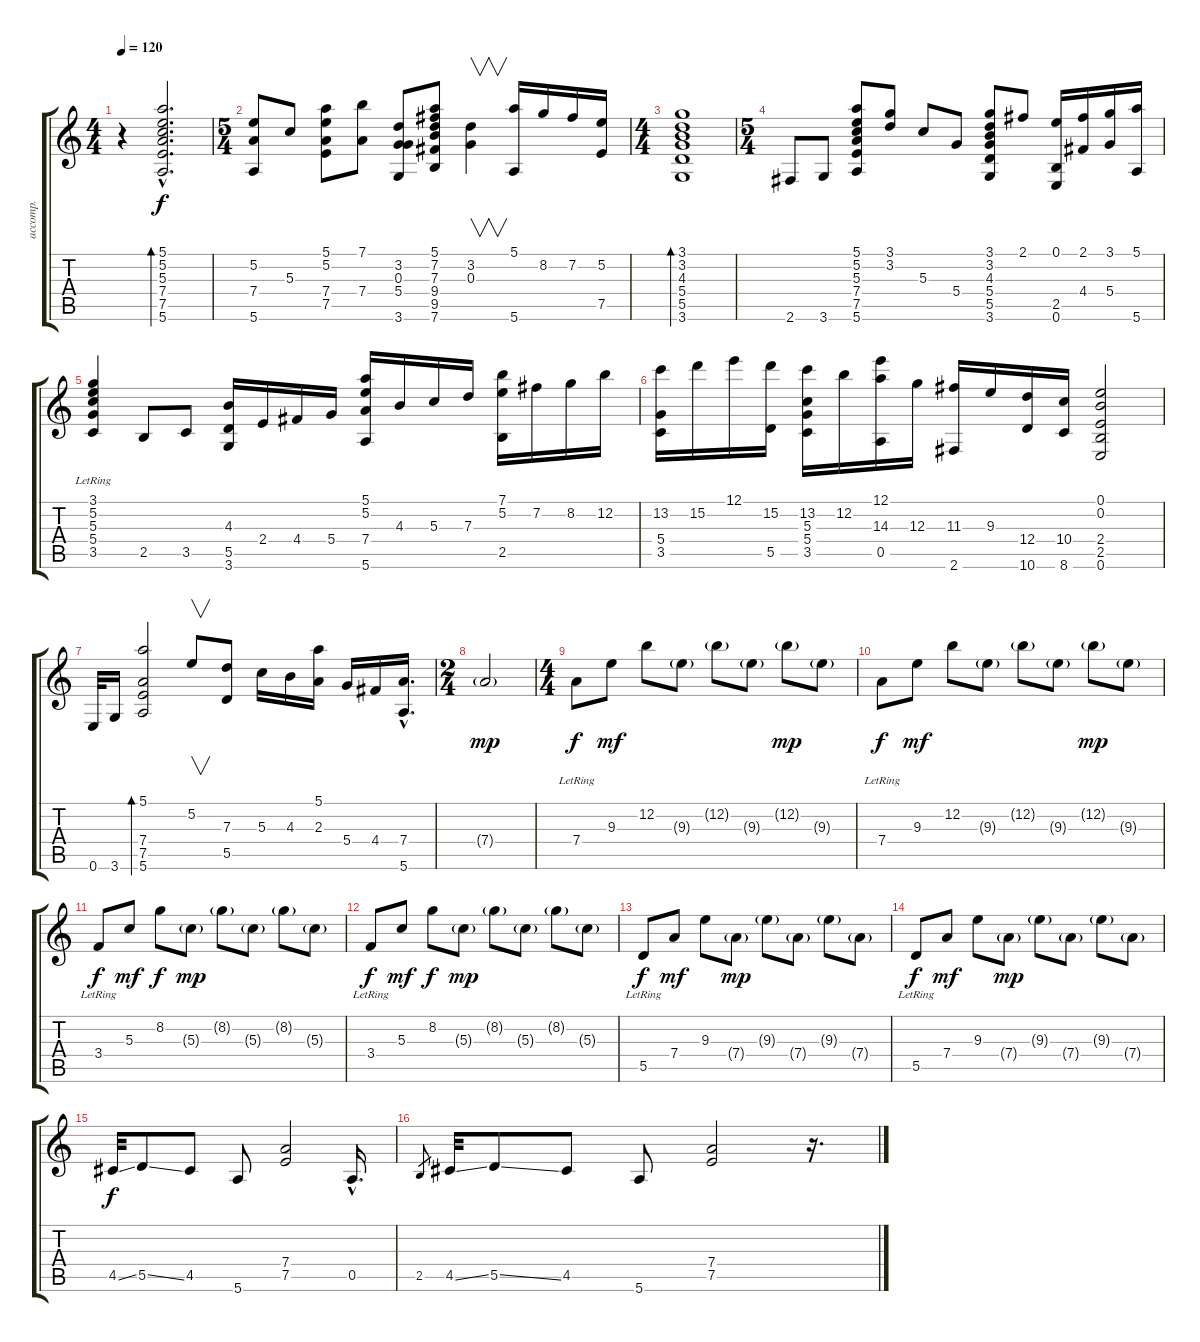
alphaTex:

\track ("accomp." "accomp.") {instrument acousticguitarnylon}
\staff {score tabs}
\tuning (E4 B3 G3 D3 A2 E2) {hide}
\ts (4 4)
\tempo 120
\clef g2
\ks c
r.4{dy f instrument acousticguitarnylon} (5.1{hac} 5.2{hac} 5.3{hac} 7.4{hac} 7.5{hac} 5.6{hac}).2{d bd 480} |
\ts (5 4)
(5.2 7.4 5.6).8 5.3.8 (5.1 5.2 7.4 7.5).8 (7.1 7.4).8 (3.2 0.3 5.4 3.6).8 (5.1 7.2 7.3 9.4 9.5 7.6).8 (3.2 0.3).4{v} (5.1 5.6).16 8.2.16 7.2.16 (5.2 7.5).16 |
\ts (4 4)
(3.1 3.2 4.3 5.4 5.5 3.6).1{bd 480} |
\ts (5 4)
2.6.8 3.6.8 (5.1 5.2 5.3 7.4 7.5 5.6).8 (3.1 3.2).8 5.3.8 5.4.8 (3.1 3.2 4.3 5.4 5.5 3.6).8 2.1.8 (0.1 2.5 0.6).16 (2.1 4.4).16 (3.1 5.4).16 (5.1 5.6).16 |
(3.1{lr} 5.2{lr} 5.3{lr} 5.4{lr} 3.5{lr}).4 2.5.8 3.5.8 (4.3 5.5 3.6).16 2.4.16 4.4.16 5.4.16 (5.1 5.2 7.4 5.6).16 4.3.16 5.3.16 7.3.16 (7.1 5.2 2.5).16 7.2.16 8.2.16 12.2.16 |
(13.2 5.4 3.5).16 15.2.16 12.1.16 (15.2 5.5).16 (13.2 5.3 5.4 3.5).16 12.2.16 (12.1 14.3 0.5).16 12.3.16 (11.3 2.6).16 9.3.16 (12.4 10.6).16 (10.4 8.6).16 (0.1 0.2 2.4 2.5 0.6).2 |
0.6.32 3.6.16 (5.1 7.4 7.5 5.6).2{bd 480} 5.2.8{v} (7.3 5.5).8 5.3.16 4.3.16 (5.1 2.3).16 5.4.16 4.4.16 (7.4{hac} 5.6{hac}).16{d} |
\ts (2 4)
7.4{g}.2{dy mp} |
\ts (4 4)
7.4{lr}.8{dy f} 9.3.8{dy mf} 12.2.8 9.3{g}.8 12.2{g}.8 9.3{g}.8 12.2{g}.8{dy mp} 9.3{g}.8 |
7.4{lr}.8{dy f} 9.3.8{dy mf} 12.2.8 9.3{g}.8 12.2{g}.8 9.3{g}.8 12.2{g}.8{dy mp} 9.3{g}.8 |
3.4{lr}.8{dy f} 5.3.8{dy mf} 8.2.8{dy f} 5.3{g}.8{dy mp} 8.2{g}.8 5.3{g}.8 8.2{g}.8 5.3{g}.8 |
3.4{lr}.8{dy f} 5.3.8{dy mf} 8.2.8{dy f} 5.3{g}.8{dy mp} 8.2{g}.8 5.3{g}.8 8.2{g}.8 5.3{g}.8 |
5.5{lr}.8{dy f} 7.4.8{dy mf} 9.3.8 7.4{g}.8{dy mp} 9.3{g}.8 7.4{g}.8 9.3{g}.8 7.4{g}.8 |
5.5{lr}.8{dy f} 7.4.8{dy mf} 9.3.8 7.4{g}.8{dy mp} 9.3{g}.8 7.4{g}.8 9.3{g}.8 7.4{g}.8 |
4.5{ss}.32{dy f} 5.5{ss}.8 4.5.8 5.6.8 (7.4 7.5).2 0.5{hac}.16{d} |
2.5.8{gr} 4.5{ss}.32 5.5{ss}.8 4.5.8 5.6.8 (7.4 7.5).2 r.16{d}
